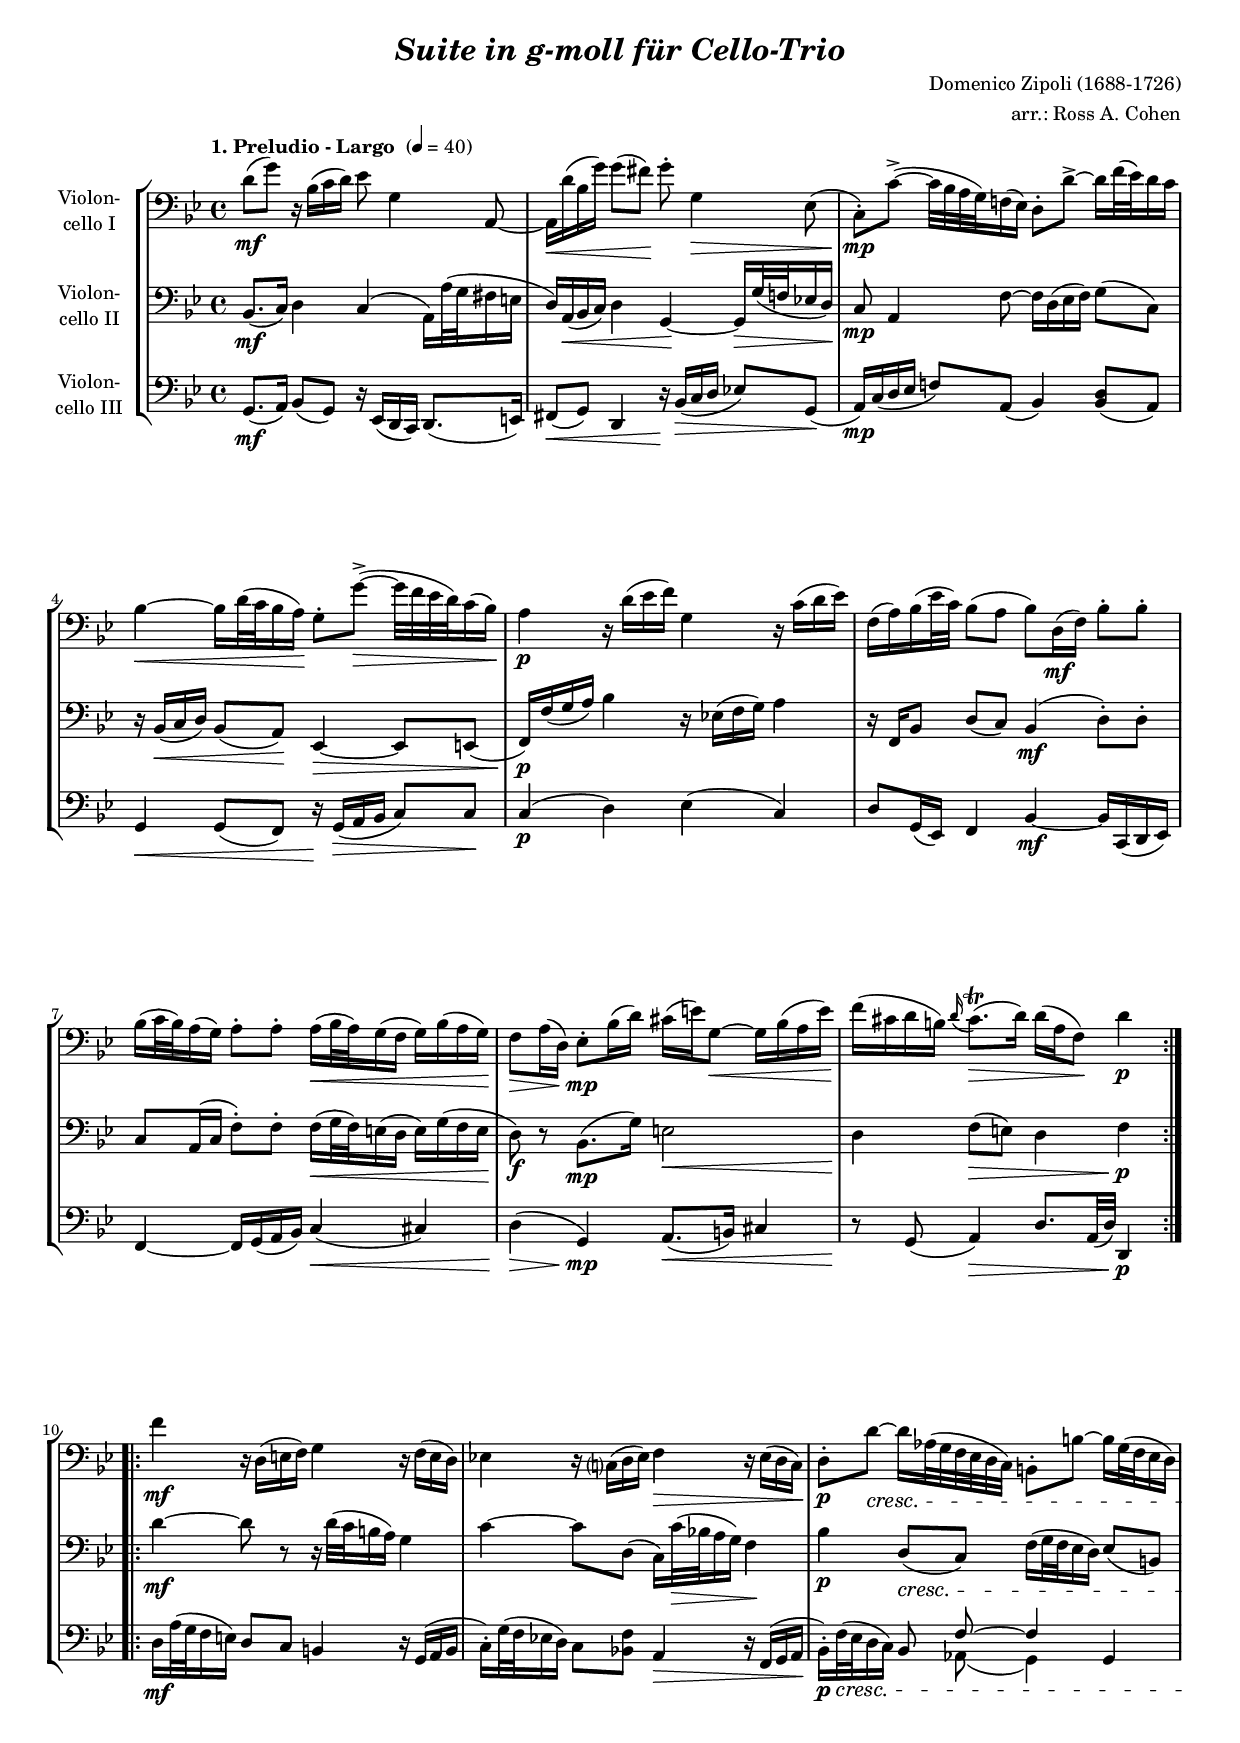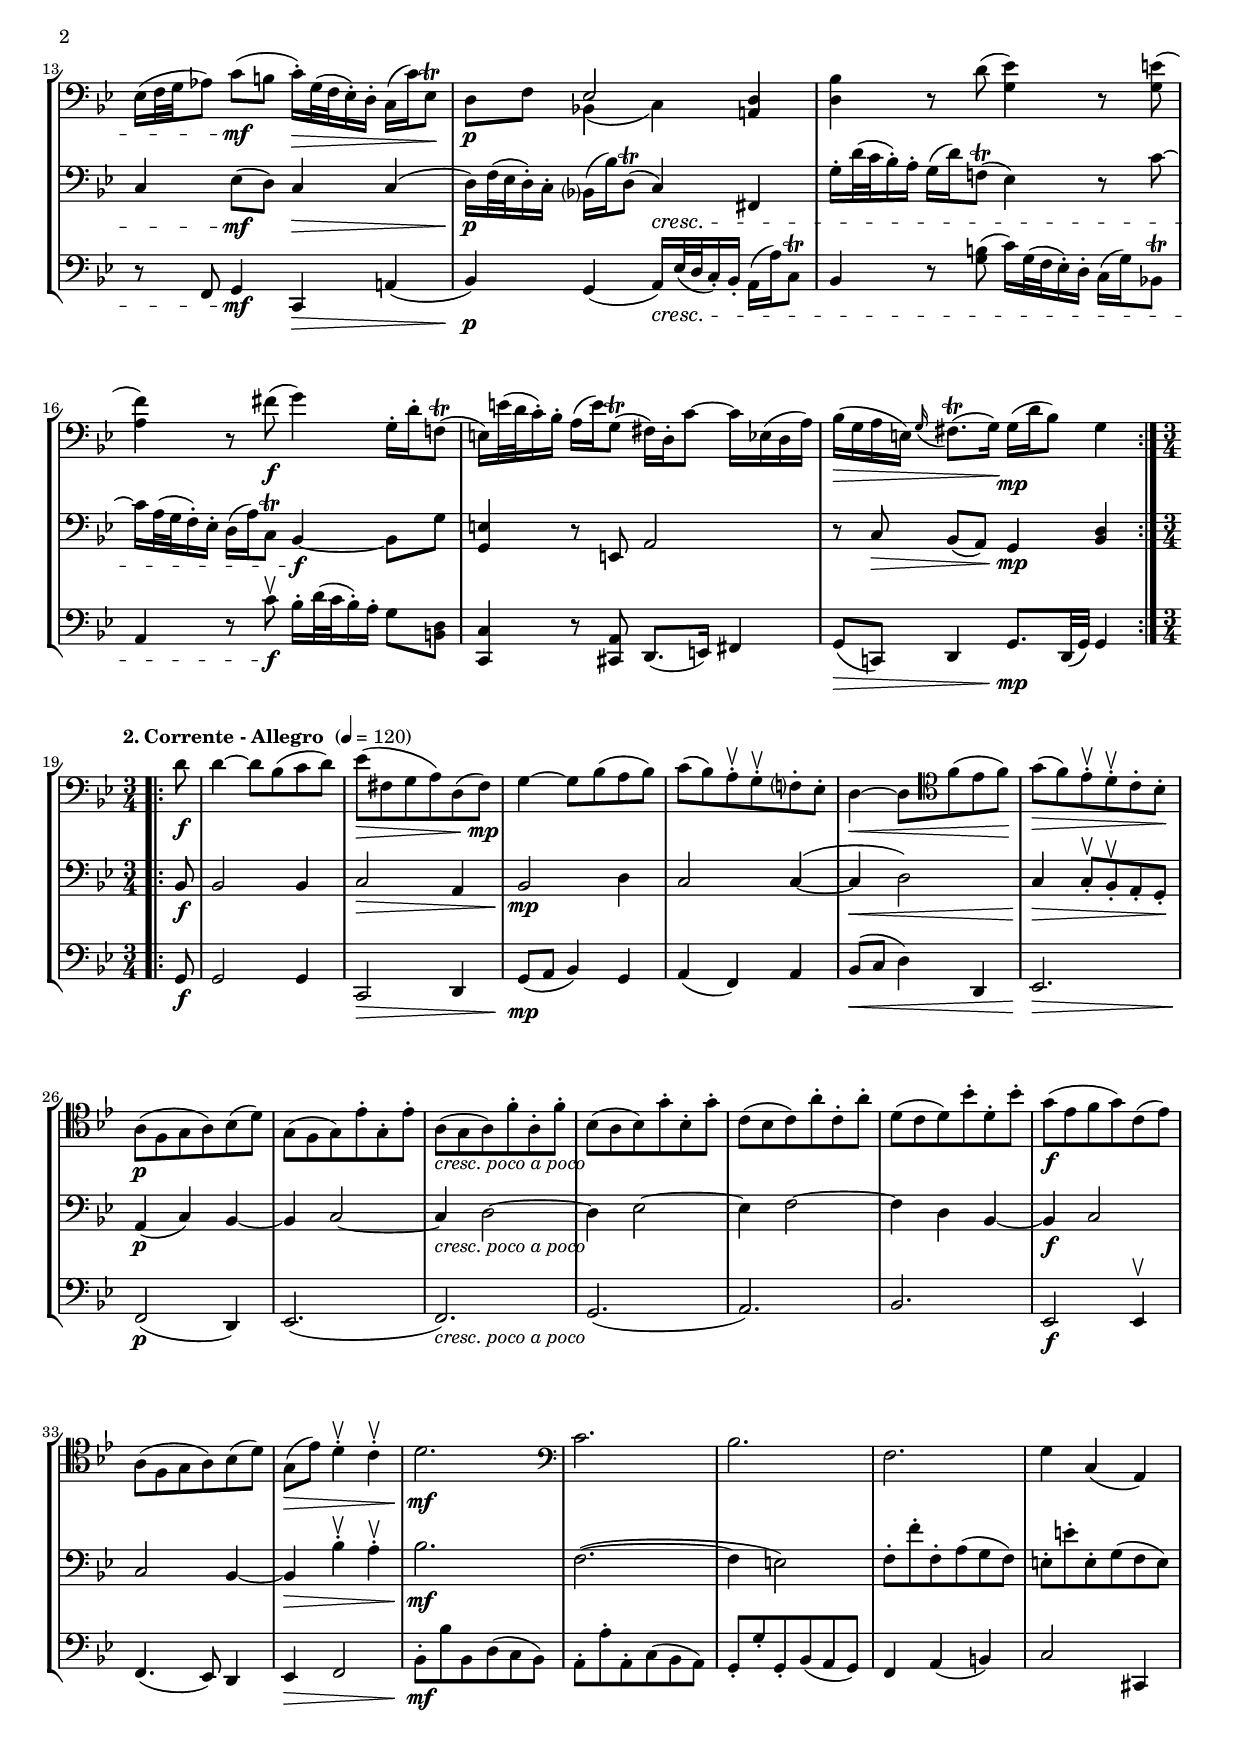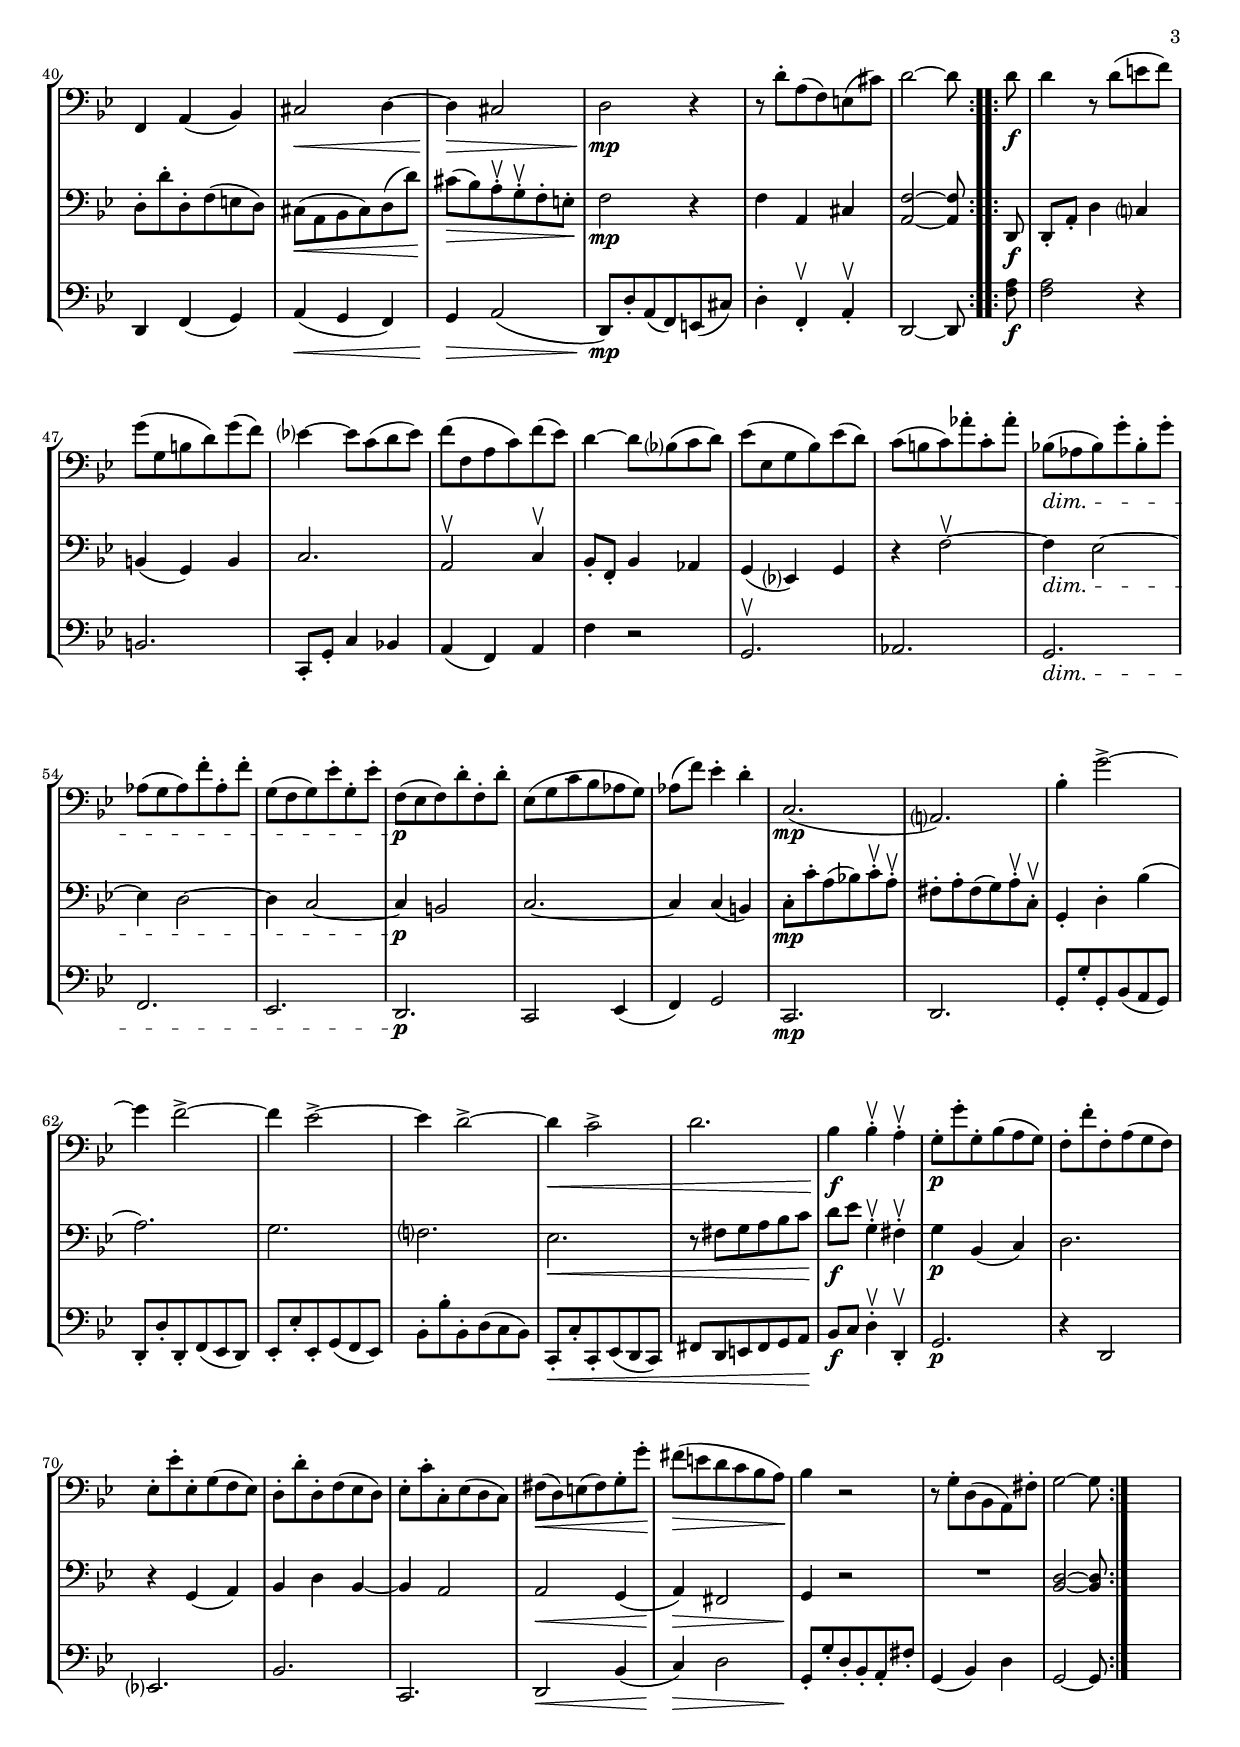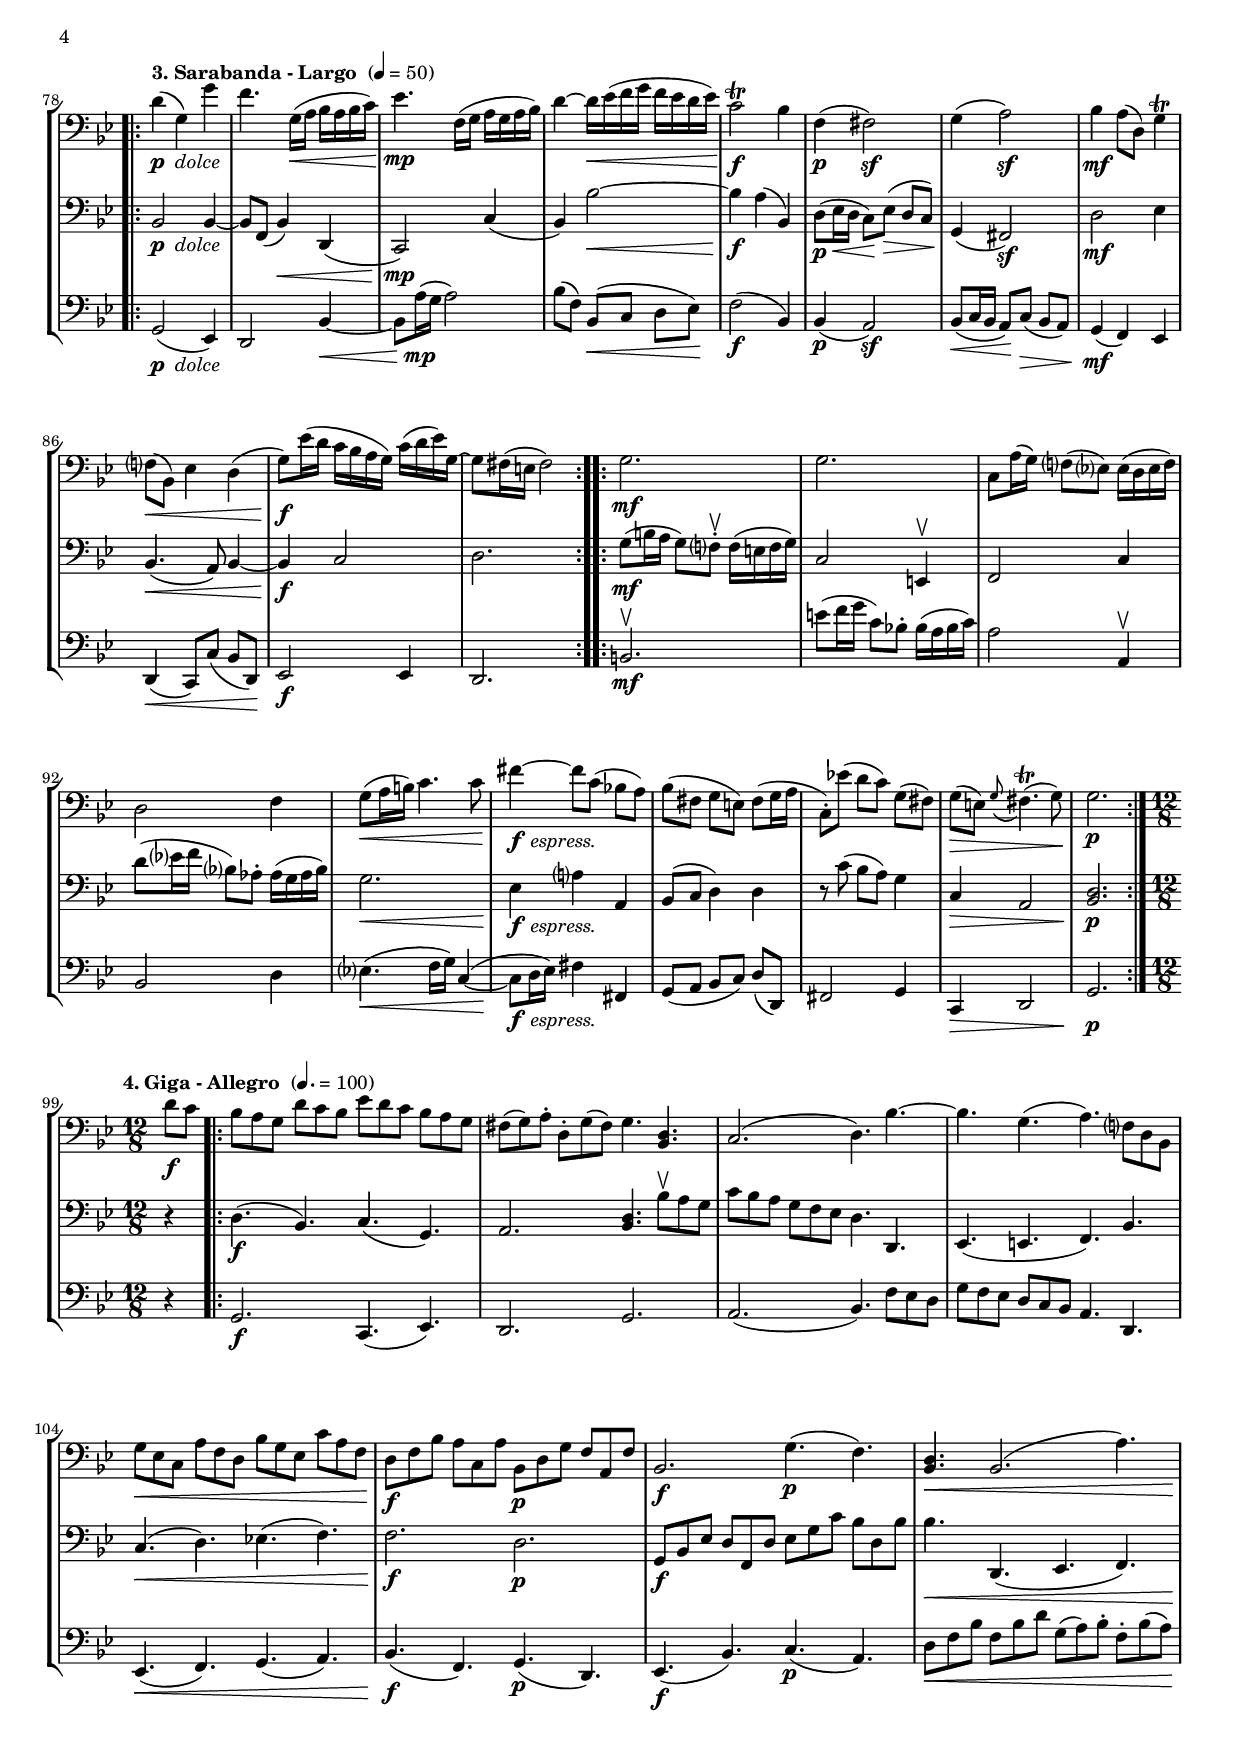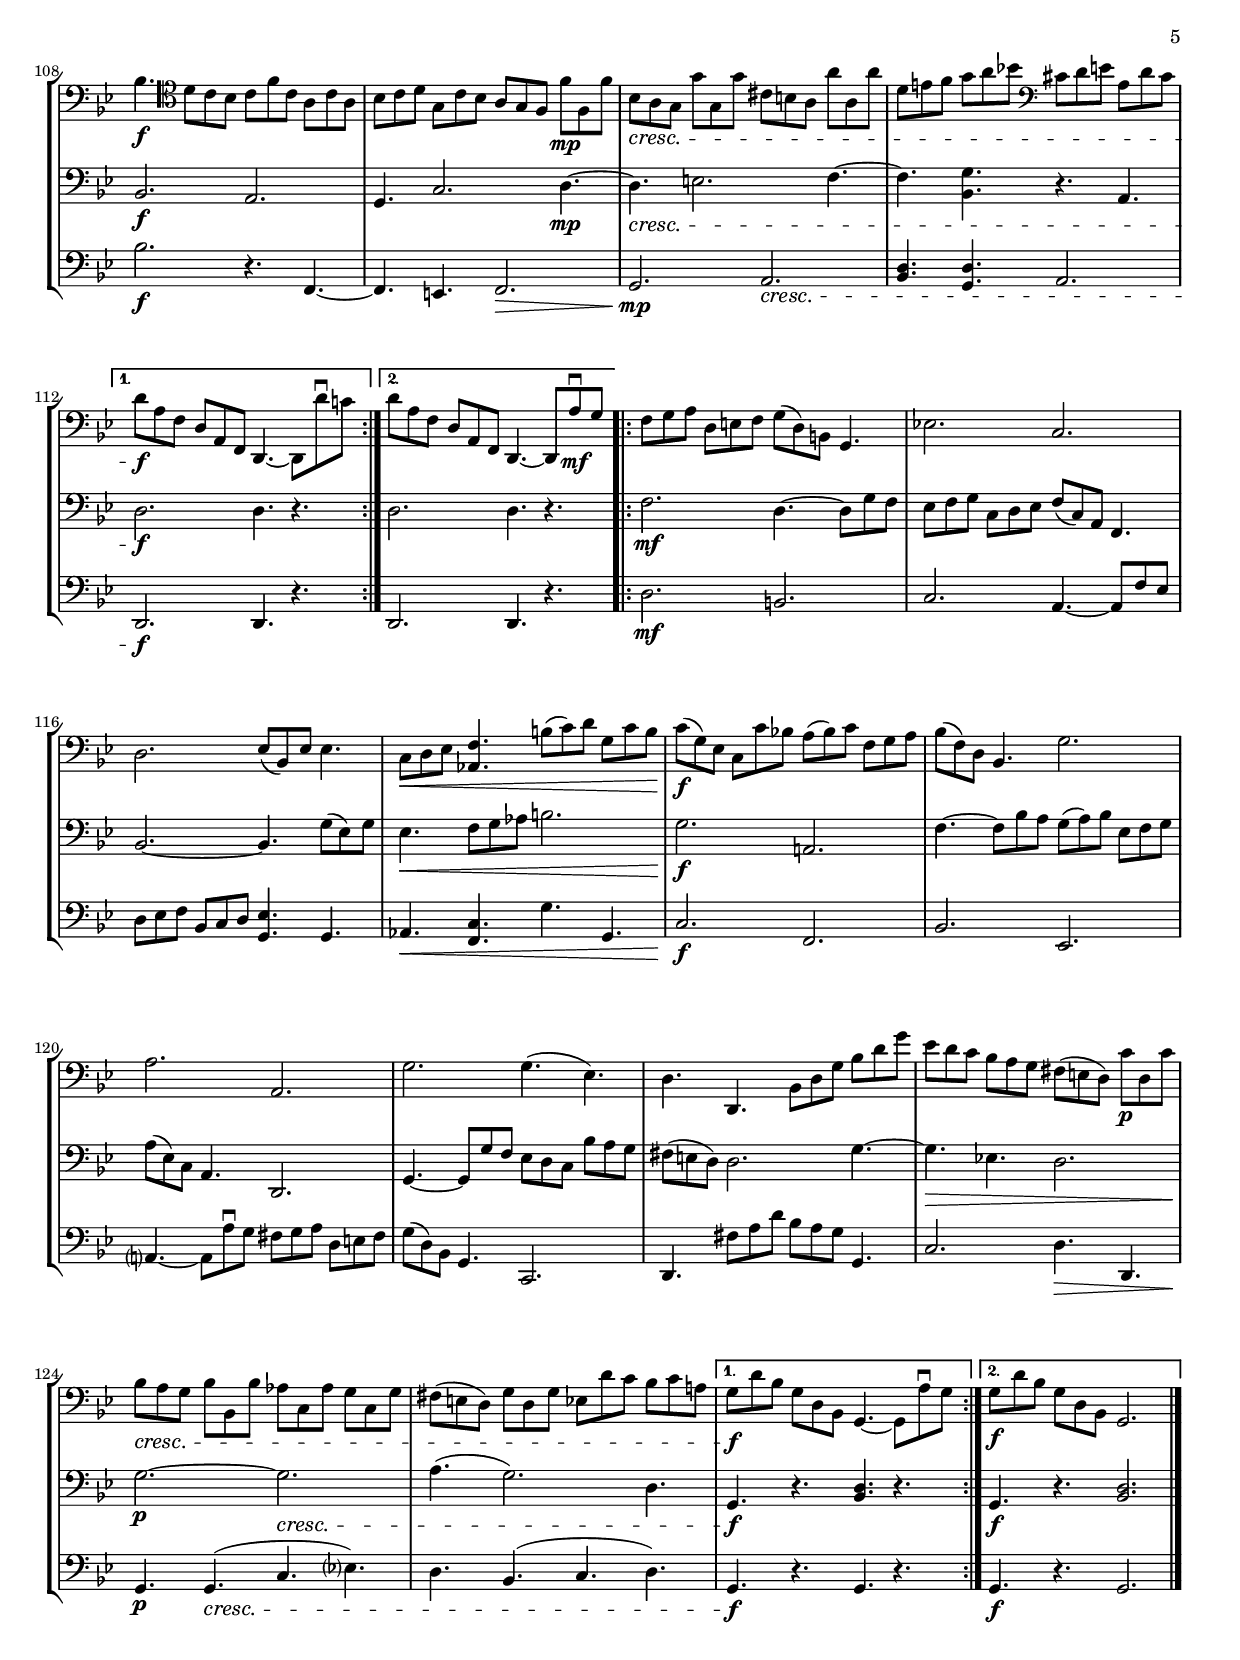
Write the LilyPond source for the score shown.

\version "2.18.2"
\include "deutsch.ly"
  
#(set-global-staff-size 16.75)

\header {
  title     = \markup \bold \italic "Suite in g-moll für Cello-Trio"
  composer  = "Domenico Zipoli (1688-1726)"
  arranger  = "arr.: Ross A. Cohen"
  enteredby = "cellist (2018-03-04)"
%  piece     = ""
}

voiceconsts = {
  \key g \minor
  \clef "bass"
%  \numericTimeSignature
  \compressFullBarRests
  % Set default beaming for all staves
% \set Timing.beamExceptions = #'()
% \set Timing.baseMoment     = #(ly:make-moment 1 4)
% \set Timing.beatStructure  = #'(1 1 1)
}

micl = "clarinet"
mifl = "flute"
miob = "oboe"
mifh = "french horn"
misx = "tenor sax"
mist = "string ensemble 1"
miba = "cello"

cpap = \markup \italic "cresc. poco a poco"
fesp = \markup { \dynamic f \italic " espress." }
pdol = \markup { \dynamic p \italic " dolce" }

introa = {        \tempo "1. Preludio - Largo "   4=40  \time 4/4 }
introb = { \break \tempo "2. Corrente - Allegro " 4=120 \time 3/4 }
introc = { \break \tempo "3. Sarabanda - Largo "  4=50 }
introd = { \break \tempo "4. Giga - Allegro "    4.=100 \time 12/8 }

va = \relative c' {
  \voiceconsts

  \introa
  \repeat volta 2 {
    d8(\mf g) r16 b,( c d) es8 g,4 a,8~
    a16\< d'( b g') g8( fis)\! g8-. g,4\> es8(
    c)-.\!\mp c'(~-> c32 b a g) f!16( es) d8-. d'~-> d16 f32( es) d16 c

    b4~\< b16 d32( c b16 a)\! g8-. g'(~->\> g32 f es d) c16( b)\!
    a4\p r16 d( es f) g,4 r16 c( d es)
    f,( a) b( es32 c) b8( a b) d,16(\mf f) b8-. b-.

    b16( c32 b) a16( g) a8-. a-. a16(\< b32 a) g16( f g) b( a g)\!
    f8\> a16( d,) es8-.\!\mp b'16( d) cis( e) g,8~\< g16 b( a e')\!
    f( cis d h) \appoggiatura d cis8.(\trill\> d16) d( a f8)\! d'4\p
  }
  
  \repeat volta 2 {
    f\mf r16 d,( e f) g4 r16 f( e d)
    es!4 r16 c?( d es) f4\> r16 es( d c)\!
    d8-.\p d'~\cresc d16 as32( g f es d c) h8-. h'~ h16 g32( f es16 d)

    es16( f32 g as8) c(\mf h c16)-.\> g32( f es16)-. d-. c( c') es,8\trill\!
    d\p f << es2 \\ { b!4( c) } >> <a! d>
    <d b'> r8 d'( <g, es'>4) r8 <g e'>(

    <a f'>4) r8 fis'(\f g4) g,16-. d'-. f,!8(\trill
    e16) e'32( d c16)-. b-. a( e') g,8(\trill fis16) d-. c'8~ c16 es,( d a')
    b(\> g a e) \appoggiatura g fis8.(\trill g16)\! g(\mp d' b8) g4
  }
  
  \introb
  \repeat volta 2 {
    \partial 8 d'8\f
    d4~ d8 b( c d)
    es(\> fis, g a) d,( fis)\mp
    g4~ g8 b( a b)
    c( b) a-.\upbow g-.\upbow f?-. es-.
    d4~\< d8 \clef "tenor" f'( es f)\!
    g(\> f) es-.\upbow d-.\upbow c-. b-.\!

    a(\p f g a) b( d)
    g,( f g) es'-. g,-. es'-.
    a,(_\cpap g a) f'-. a,-. f'-.
    b,( a b) g'-. b,-. g'-.
    c,( b c) a'-. c,-. a'-.
    d,( c d) b'-. d,-. b'-.

    g(\f es f g) c,( es)
    a,( f g a) b( d)
    g,(\> es') d4-.\upbow c-.\upbow
    d2.\!\mf \clef "bass"
    c
    b
    f

    g4 c,( a)
    f a( b)
    cis2\< d4~
    d\!\> cis2
    d\!\mp r4
    r8 d'-. a( f) e( cis')
    d2~ d8
  }
  \repeat volta 2 {
    d\f
    d4 r8 d( e f)
    g( g, h d) g( f)
    es?4~ es8 c( d es)
    f( f, a c) f( es)
    d4~ d8 b?( c d)
    es( es, g b) es( d)

    c( h c) as'-. c,-. as'-.
    b,!(\dim as b) g'-. b,-. g'-.
    as,( g as) f'-. as,-. f'-.
    g,( f g) es'-. g,-. es'-.
    f,(\p es f) d'-. f,-. d'-.
    es,( g c b as g)

    as( f') es4-. d-.
    c,2.(\mp
    a?)
    b'4-. g'2~->
    g4 f2~->
    f4 es2~->
    es4 d2~->
    d4\< c2->

    d2.
    b4\!\f b-.\upbow a-.\upbow
    g8-.\p g'-. g,-. b( a g)
    f-. f'-. f,-. a( g f)
    es-. es'-. es,-. g( f es)
    d-. d'-. d,-. f( es d)

    es-. c'-. c,-. es( d c)
    fis(\< d) e( fis) g-. g'-.\!
    fis(\> e d c b a)\!
    b4 r2
    r8 g-. d( b a) fis'-.
    g2~ g8
  } s

  \introc
  \repeat volta 2 {
    d'4(_\pdol g,) g'
    f4. g,16(\< a b a b c)\!
    es4.\mp f,16( g a g a b)
    d4~ d16\< es( f g f es d es)\!
    c2\trill\f b4
    f(\p fis2)\sf

    g4( a2)\sf
    b4\mf a8( d,) g4\trill
    f?8(\< b,) es4 d(
    g8)\!\f es'16( d c b a g) c( d es) g,~
    g8 fis16( e fis2)
  }
  
  \repeat volta 2 {
    g2.\mf
    g
    c,8 a'16( g) f?8( es?) es16( d es f)
    d2 f4
    g8(\< a16 h) c4. c8\!
    fis4~_\fesp fis8 c( b![ a])

    b( fis g[ e]) fis( g16 a
    c,8)-. es'!( d[ c]) g( fis)
    g(\> e) \appoggiatura g fis4.(\trill g8)\!
    g2.\p
  }

  \introd
  \partial 4 d'8\f c
  \repeat volta 2 {
    b a g d' c b es d c b a g
    fis( g) a-. d,-. g( fis) g4. <b, d>
    c2.( d4.) b'~

    b g( a) f?8 d b
    g'\< es c a' f d b' g es c' a f\!
    d\f f b a c, a' b,\p d g f a, f'

    b,2.\f g'4.(\p f)
    <b, d>\< b2.( a'4.)
    b\!\f \clef "tenor" d8 c b c f c a c a

    b c d g, c b a g f f'\mp f, f'
    b,\cresc a g g' g, g' cis, h a a' a, a'

    d, e f g a b! \clef "bass" cis, d e a, d cis
  }
  \alternative {
    { d\f a f d a f d4.~ d8 d''\downbow c! }
    { d a f d a f d4.~ d8 a''\downbow\mf g }
  }
  
  \repeat volta 2 {
    f g a d, e f g( d) h g4.
    es'!2. c
    d es8( b) es es4.

    c8\< d es <as, f'>4. h'8( c) d g, c h\!
    c(\f g) es c c' b! a( b) c f, g a
    b( f) d b4. g'2.

    a a,
    g' g4.( es)
    d d, b'8 d g b d g

    es d c b a g fis( e d) c'\p d, c'
    b\cresc a g b b, b' as c, as' g c, g'

    fis( e d) g d g es d' c b c a!
  }
  \alternative {
    { g\f d' b g d b g4.~ g8 a'\downbow g }
    { g\f d' b g d b g2. }
  } \bar "|."
}

vb = \relative c {
  \voiceconsts

  \introa
  \repeat volta 2 {
    b8.(\mf c16) d4 c( a16) a'32( g fis16 e
    d) a(\< b c) d4 g,~\! g16\> g'32( f! es!16 d)\!
    c8\mp a4 f'8~ f16 d( es f) g8( c,)

    r16 b(\< c d) b8( a)\! es4~\> es8 e(
    f16)\!\p f'( g a) b4 r16 es,!( f g) a4
    r16 f, b8 d( c) b4(\mf d8)-. d-.

    c a16( c f8)-. f-. f16(\< g32 f) e16( d e) g( f e\!
    d8)\f r b8.(\mp g'16) e2\<
    d4\! f8(\> e) d4 f\!\p
  }
  
  \repeat volta 2 {
    d'4~\mf d8 r r16 d32( c h16 a) g4
    c~ c8 d,( c16) c'32(\> b! a16 g) f4\!
    b\p d,8(\cresc c) f16( g32 f es16 d) es8( h)

    c4 es8(\mf d) c4\> c(
    d16)\!\p f32( es d16)-. c-. b?( b') d,8(\trill c4)\cresc fis,
    g'16-. d'32( c b16)-. a-. g( d') f,!8(\trill es4) r8 c'~

    c16 a32( g f16)-. es-. d( a') c,8\trill b4~\f b8 g'
    <g, e'>4 r8 e a2
    r8 c\> b([ a]) g4\!\mp <b d>
  }
  
  \introb
  \repeat volta 2 {
    \partial 8 b8\f
    b2 b4
    c2\> a4
    b2\!\mp d4
    c2 c4(~
    c\< d2)
    c4\!\> c8-.\upbow b-.\upbow a-. g-.\!
    a4(\p c) b~

    b c2~
    c4_\cpap d2~
    d4 es2~
    es4 f2~
    f4 d b~
    b\f c2
    c b4~

    b\> b'-.\upbow a-.\upbow
    b2.\!\mf
    f(~
    f4 e2)
    f8-. f'-. f,-. a( g f)
    e-. e'-. e,-. g( f e)
    d-. d'-. d,-. f( e d)

    cis(\< a b cis) d( d')\!
    cis(\> b) a-.\upbow g-.\upbow f-. e-.\!
    f2\mp r4
    f a, cis
    <a f'>2~ <a f'>8
  }
  
  \repeat volta 2 {
    d,\f
    d-. a'-. d4 c?
    h( g) h
    c2.
    a2\upbow c4\upbow
    b8-. f-. b4 as
    g( es?) g
    r f'2~\upbow
    f4\dim es2~

    es4 d2~
    d4 c2~
    c4\p h2
    c2.~
    c4 c( h)
    c8-.\mp c'-. a( b!) c-.\upbow a-.\upbow
    fis-. a-. fis( g) a-.\upbow c,-.\upbow
    g4-. d'-. b'(
    a2.)

    g
    f?
    es\<
    r8 fis g a b c\!
    d\f es g,4-.\upbow fis-.\upbow
    g\p b,( c)
    d2.
    r4 g,( a)

    b d b~
    b a2
    a\< g4(
    a)\!\> fis2
    g4\! r2
    R2.
    <b d>2~ <b d>8
  } s

  \introc
  \repeat volta 2 {
    b2_\pdol b4~
    b8 f( b4)\< d,(
    c2)\!\mp c'4(
    b) b'2~\<
    b4\!\f a( b,)
    d8(\p es16\< d c8)\! es(\> d[ c])

    g4(\! fis2)\sf
    d'\mf es4
    b4.(\< a8) b4~
    b\!\f c2
    d2.
  }
  
  \repeat volta 2 {
    g8(\mf h16 a g8) f?-.\upbow f16( e f g)
    c,2 e,4\upbow
    f2 c'4
    d'8( es?16 f b,?8) as-. as16( g as b)
    g2.\<

    es4\!_\fesp a? a,
    b8( c d4) d
    r8 c'( b[ a]) g4
    c,\> a2
    <b d>2.\!\p
  }

  \introd
  \partial 4 r4
  \repeat volta 2 {
    d4.(\f b) c( g)
    a2. <b d>4. b'8\upbow a g
    c b a g f es d4. d,

    es( e f) b
    c(\< d) es!( f)
    f2.\!\f d\p
    g,8\f b es d f, d' es g c b d, b'
    b4.\< d,,( es f)

    b2.\!\f a
    g4. c2. d4.~\mp
    d\cresc e2. f4.~
    f <b, g'> r a
  }
  \alternative {
    { d2.\f d4. r }
    { d2. d4. r }
  }
  
  \repeat volta 2 {
    f2.\mf d4.~ d8 g f
    es f g c, d es f( c) a f4.
    b2.~ b4. g'8( es) g
    es4.\< f8 g as h2.

    g\!\f a,!
    f'4.~ f8 b a g( a) b es, f g
    a( es) c a4. d,2.
    g4.~ g8 g' f es d c b' a g

    fis( e d) d2. g4.~
    g\> es! d2.
    g~\!\p g\cresc
    a4.( g2.) d4.
  }
  \alternative {
    { g,\f r <b d> r }
    { g\f r <b d>2. }
  } \bar "|."
}

vc = \relative c {
  \voiceconsts

  \introa
  \repeat volta 2 {
    g8.(\mf a16) b8( g) r16 es( d c) d8.( e16)
    fis8(\< g) d4 r16\! b'(\> c d es!8) g,(\!
    a16)\mp c( d es f!8) a,( b4) <b d>8( a)

    g4\< g8( f) r16\! g(\> a b c8) c\!
    c4(\p d) es( c)
    d8 g,16( es) f4 b~\mf b16 c,( d es)
    f4~ f16 g( a b) c4(\< cis)

    d(\!\> g,)\!\mp a8.(\< h16) cis4
    r8\! g( a4)\> d8. a32( d) d,4\!\p
  }
  
  \repeat volta 2 {
    d'16\mf a'32( g f16 e) d8 c h4 r16 g( a h

    c)-. g'32( f es!16 d) c8 <b! f'> a4\> r16 f( g a\!
    b)-.\!\p f'32(\cresc es d16 c) b8 << { f'~ f4 } \\ { as,8( g4) } >> g
    r8 f g4\mf c,\> a'!(

    b)\!\p g( a16)\cresc es'32( d c16)-. b-. a( a') c,8\trill
    b4 r8 <g' h>( c16) g32( f es16)-. d-. c( g') b,!8\trill

    a4 r8 c'\upbow\f b16-. d32( c b16)-. a-. g8 <h, d>
    <c, c'>4 r8 <cis a'> d8.( e16) fis4
    g8(\> c,!) d4 g8.\!\mp d32( g) g4
  }
  
  \introb
  \repeat volta 2 {
    \partial 8 g8\f
    g2 g4
    c,2\> d4
    g8(\!\mp a b4) g
    a( f) a
    b8(\< c d4) d,
    es2.\!\>

    f2(\!\p d4)
    es2.(
    f)_\cpap
    g(
    a)
    b
    es,2\f es4\upbow
    f4.( es8) d4

    es\> f2
    b8-.\!\mf b' b, d( c b)
    a-. a'-. a,-. c( b a)
    g-. g'-. g,-. b( a g)
    f4 a( h)
    c2 cis,4

    d f( g)
    a(\< g f)
    g\!\> a2(
    d,8)\!\mp d'-. a( f) e( cis')
    d4-. f,-.\upbow a-.\upbow
    d,2~ d8
  }
  
  \repeat volta 2 {
    <f' a>\f
    <f a>2 r4
    h,2.
    c,8-. g'-. c4 b!
    a( f) a
    f' r2
    g,2.\upbow
    as

    g\dim
    f
    es
    d\p
    c2 es4(
    f) g2
    c,2.\mp

    d
    g8-. g'-. g,-. b( a g)
    d-. d'-. d,-. f( es d)
    es-. es'-. es,-. g( f es)
    b'-. b'-. b,-. d( c b)

    c,-.\< c'-. c,-. es( d c)
    fis d e fis g a\!
    b\f c d4-.\upbow d,-.\upbow
    g2.\p
    r4 d2
    es?2.
    b'

    c,
    d2\< b'4(
    c)\!\> d2
    g,8-.\! g'-. d-. b-. a-. fis'-.
    g,4( b) d
    g,2~ g8
  } s

  \introc
  \repeat volta 2 {
    g2(_\pdol es4)
    d2 b'4~\<
    b8 a'16(\!\mp g a2)
    b8( f) b,([\< c] d es)\!
    f2(\f b,4)
    b(\p a2)\sf
    b8(\< c16 b a8)\! c(\> b[ a])
    g4(\!\mf f) es

    d(\< c8) c'( b[ d,])\!
    es2\f es4
    d2.
  }
  
  \repeat volta 2 {
    h'\upbow\mf
    e'8( f16 g c,8) b!-. b16( a b c)
    a2 a,4\upbow

    b2 d4
    es?4.(\< f16 g) c,4(~
    c8\!_\fesp d16 es) fis4 fis,
    g8( a b[ c]) d( d,)
    fis2 g4
    c,\> d2
    g2.\!\p
  }

  \introd
  \partial 4 r4
  \repeat volta 2 {
    g2.\f c,4.( es)
    d2. g
    a( b4.) f'8 es d
    g f es d c b a4. d,

    es(\< f) g( a)
    b(\!\f f) g(\p d)
    es(\f b') c(\p a)
    d8\< f b f b d g,( a) b-. f-. b( a)\!

    b2.\f r4. f,~
    f e f2.\>
    g\!\mp a\cresc
    <b d>4. <g d'> a2.
  }
  \alternative {
    { d,\f d4. r }
    { d2. d4. r }
  }
  
  \repeat volta 2 {
    d'2.\mf h
    c a4.~ a8 f' es
    d es f b, c d <g, es'>4. g
    as\< <f c'>  g' g,
    c2.\!\f f,

    b es,
    a?4.~ a8 a'\downbow g fis g a d, e fis
    g( d) b g4. c,2.
    d4. fis'8 a d b a g g,4.

    c2. d4.\> d,
    g\!\p g(\cresc c es?)
    d b( c d)
  }
  \alternative {
    { g,\f r g r }
    { g\f r g2. }
  } \bar "|."
}


music = \new StaffGroup <<
      \new Staff {
	\set Staff.midiInstrument = \miba
	\set Staff.instrumentName = \markup \center-column { "Violon-" "cello I" }
	\transpose g g { \va }
      }

      \new Staff {
	\set Staff.midiInstrument = \miba
	\set Staff.instrumentName = \markup \center-column { "Violon-" "cello II" }
	\transpose g g { \vb }
      }

      \new Staff {
	\set Staff.midiInstrument = \miba
	\set Staff.instrumentName = \markup \center-column { "Violon-" "cello III" }
	\transpose g g { \vc }
      }
>>

\book {
  \score {
    \music
    \layout {}
  }

  \score {
    \unfoldRepeats \music

    \midi {
      \context {
        \Score
      }
    }
  }
}
